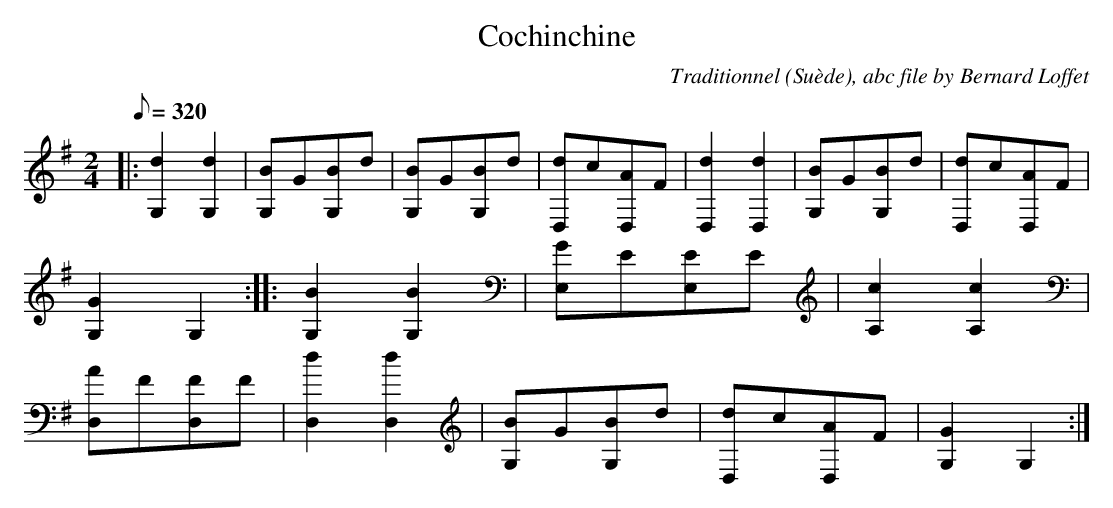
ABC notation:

X:1
T:Cochinchine
C:Traditionnel (Suède), abc file by Bernard Loffet
L:1/8
Q:320
M:2/4
K:G
|:[d2G,2][d2G,2]|[BG,]G[BG,]d|[BG,]G[BG,]d|[dD,]c[AD,]F|[d2D,2][d2D,2]|[BG,]G[BG,]d|[dD,]c[AD,]F|[G2G,2]G,2:|:[B2G,2][B2G,2]|[GE,]E[EE,]E| \
[c2A,2][c2A,2]|[AD,]F[FD,]F|[d2D,2][d2D,2]|[BG,]G[BG,]d|[dD,]c[AD,]F|[G2G,2]G,2:| \
